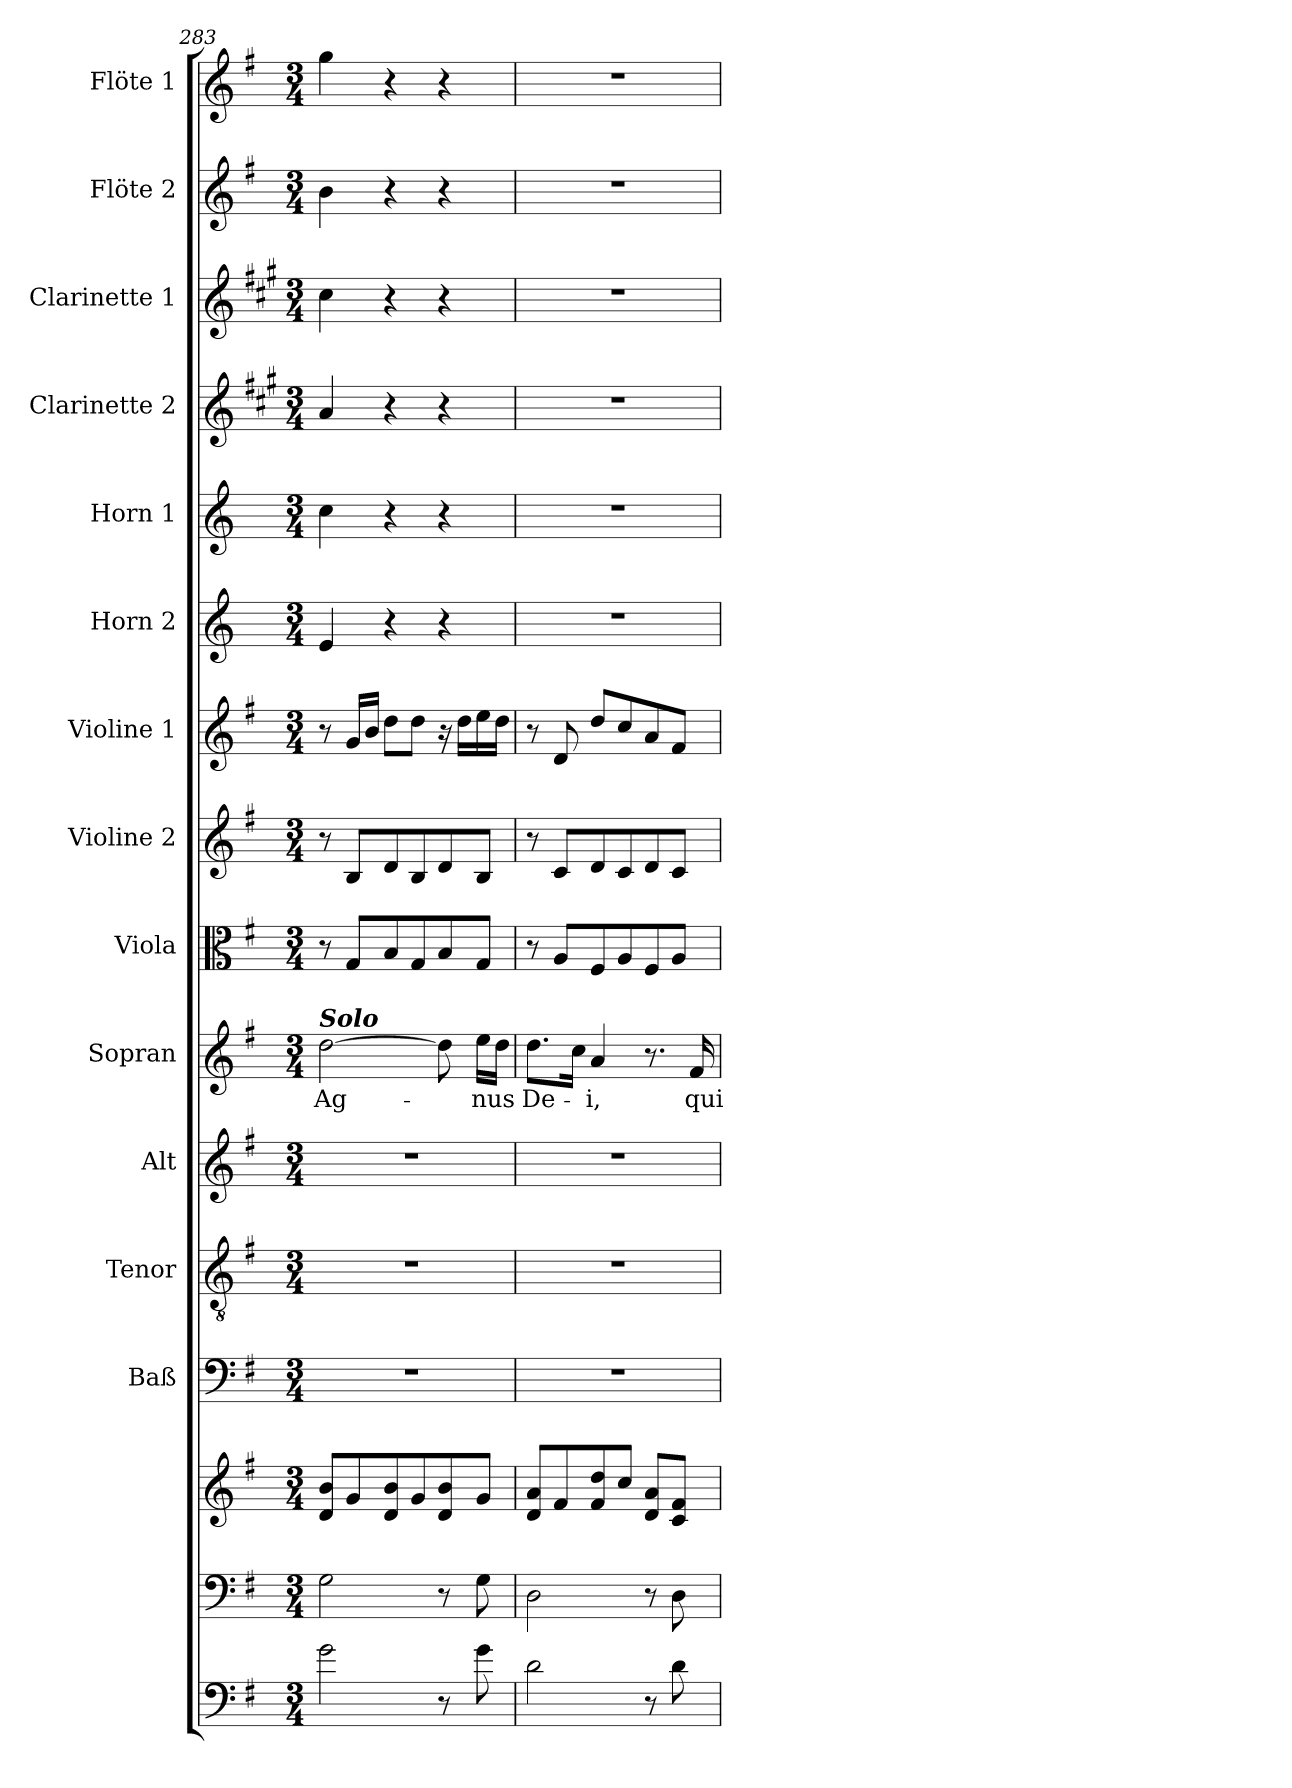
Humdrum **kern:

**kern	**kern	**kern	**kern	**kern	**kern	**kern	**text	**kern	**kern	**kern	**kern	**kern	**kern	**kern	**kern	**kern
*part15	*part14	*part14	*part13	*part12	*part11	*part10	*part10	*part9	*part8	*part7	*part6	*part5	*part4	*part3	*part2	*part1
*staff16	*staff15	*staff14	*staff13	*staff12	*staff11	*staff10	*staff10	*staff9	*staff8	*staff7	*staff6	*staff5	*staff4	*staff3	*staff2	*staff1
*	*	*	*I"Baß	*I"Tenor	*I"Alt	*I"Sopran	*	*I"Viola	*I"Violine 2	*I"Violine 1	*I"Horn 2	*I"Horn 1	*I"Clarinette 2	*I"Clarinette 1	*I"Flöte 2	*I"Flöte 1
*	*	*	*I'Baß	*I'Ten	*I'Alt	*I'Sop	*	*I'Vla.	*I'Vln. 2	*I'Vln. 1	*I'Hrn. 2	*I'Hrn. 1	*I'Cl. 2	*I'Cl. 1	*I'Fl. 2	*I'Fl. 1
*clefF4	*clefF4	*clefG2	*clefF4	*clefGv2	*clefG2	*clefG2	*	*clefC3	*clefG2	*clefG2	*clefG2	*clefG2	*clefG2	*clefG2	*clefG2	*clefG2
*ITrd7c12	*	*	*	*	*	*	*	*	*	*	*ITrd3c5	*ITrd3c5	*ITrd1c2	*ITrd1c2	*	*
*k[f#]	*k[f#]	*k[f#]	*k[f#]	*k[f#]	*k[f#]	*k[f#]	*	*k[f#]	*k[f#]	*k[f#]	*k[f#]	*k[f#]	*k[f#]	*k[f#]	*k[f#]	*k[f#]
*G:	*G:	*G:	*G:	*G:	*G:	*G:	*	*G:	*G:	*G:	*G:	*G:	*G:	*G:	*G:	*G:
*M3/4	*M3/4	*M3/4	*M3/4	*M3/4	*M3/4	*M3/4	*	*M3/4	*M3/4	*M3/4	*M3/4	*M3/4	*M3/4	*M3/4	*M3/4	*M3/4
=283	=283	=283	=283	=283	=283	=283	=283	=283	=283	=283	=283	=283	=283	=283	=283	=283
!	!	!	!	!	!	!LO:TX:a:Bi:t=Solo	!	!	!	!	!	!	!	!	!	!
!	!	!	!	!	!	!	!LO:LY:b	!	!	!	!	!	!	!	!	!
2G\	2G\	8d/ 8b/L	2.r	2.r	2.r	[2dd\	Ag-	8r	8r	8r	4B/	4g\	4g/	4b\	4b\	4gg\
.	.	8g/	.	.	.	.	.	8G/L	8B/L	16g/LL	.	.	.	.	.	.
.	.	.	.	.	.	.	.	.	.	16b/JJ	.	.	.	.	.	.
.	.	8d/ 8b/	.	.	.	.	.	8B/	8d/	8dd\L	4r	4r	4r	4r	4r	4r
.	.	8g/	.	.	.	.	.	8G/	8B/	8dd\J	.	.	.	.	.	.
8r	8r	8d/ 8b/	.	.	.	8dd\]	.	8B/	8d/	16r	4r	4r	4r	4r	4r	4r
.	.	.	.	.	.	.	.	.	.	16dd\LL	.	.	.	.	.	.
!	!	!	!	!	!	!	!LO:LY:b	!	!	!	!	!	!	!	!	!
8G\	8G\	8g/J	.	.	.	16ee\LL	-nus	8G/J	8B/J	16ee\	.	.	.	.	.	.
.	.	.	.	.	.	16dd\JJ	.	.	.	16dd\JJ	.	.	.	.	.	.
=284	=284	=284	=284	=284	=284	=284	=284	=284	=284	=284	=284	=284	=284	=284	=284	=284
!	!	!	!	!	!	!	!LO:LY:b	!	!	!	!	!	!	!	!	!
2D\	2D\	8d/ 8a/L	2.r	2.r	2.r	8.dd\L	De-	8r	8r	8r	2.r	2.r	2.r	2.r	2.r	2.r
.	.	8f#/	.	.	.	.	.	8A/L	8c/L	8d/	.	.	.	.	.	.
.	.	.	.	.	.	16cc\Jk	.	.	.	.	.	.	.	.	.	.
!	!	!	!	!	!	!	!LO:LY:b	!	!	!	!	!	!	!	!	!
.	.	8f#/ 8dd/	.	.	.	4a/	-i,	8F#/	8d/	8dd/L	.	.	.	.	.	.
.	.	8cc/J	.	.	.	.	.	8A/	8c/	8cc/	.	.	.	.	.	.
8r	8r	8d/ 8a/L	.	.	.	8.r	.	8F#/	8d/	8a/	.	.	.	.	.	.
8D\	8D\	8c/ 8f#/J	.	.	.	.	.	8A/J	8c/J	8f#/J	.	.	.	.	.	.
!	!	!	!	!	!	!	!LO:LY:b	!	!	!	!	!	!	!	!	!
.	.	.	.	.	.	16f#/	qui	.	.	.	.	.	.	.	.	.
=	=	=	=	=	=	=	=	=	=	=	=	=	=	=	=	=
*-	*-	*-	*-	*-	*-	*-	*-	*-	*-	*-	*-	*-	*-	*-	*-	*-
